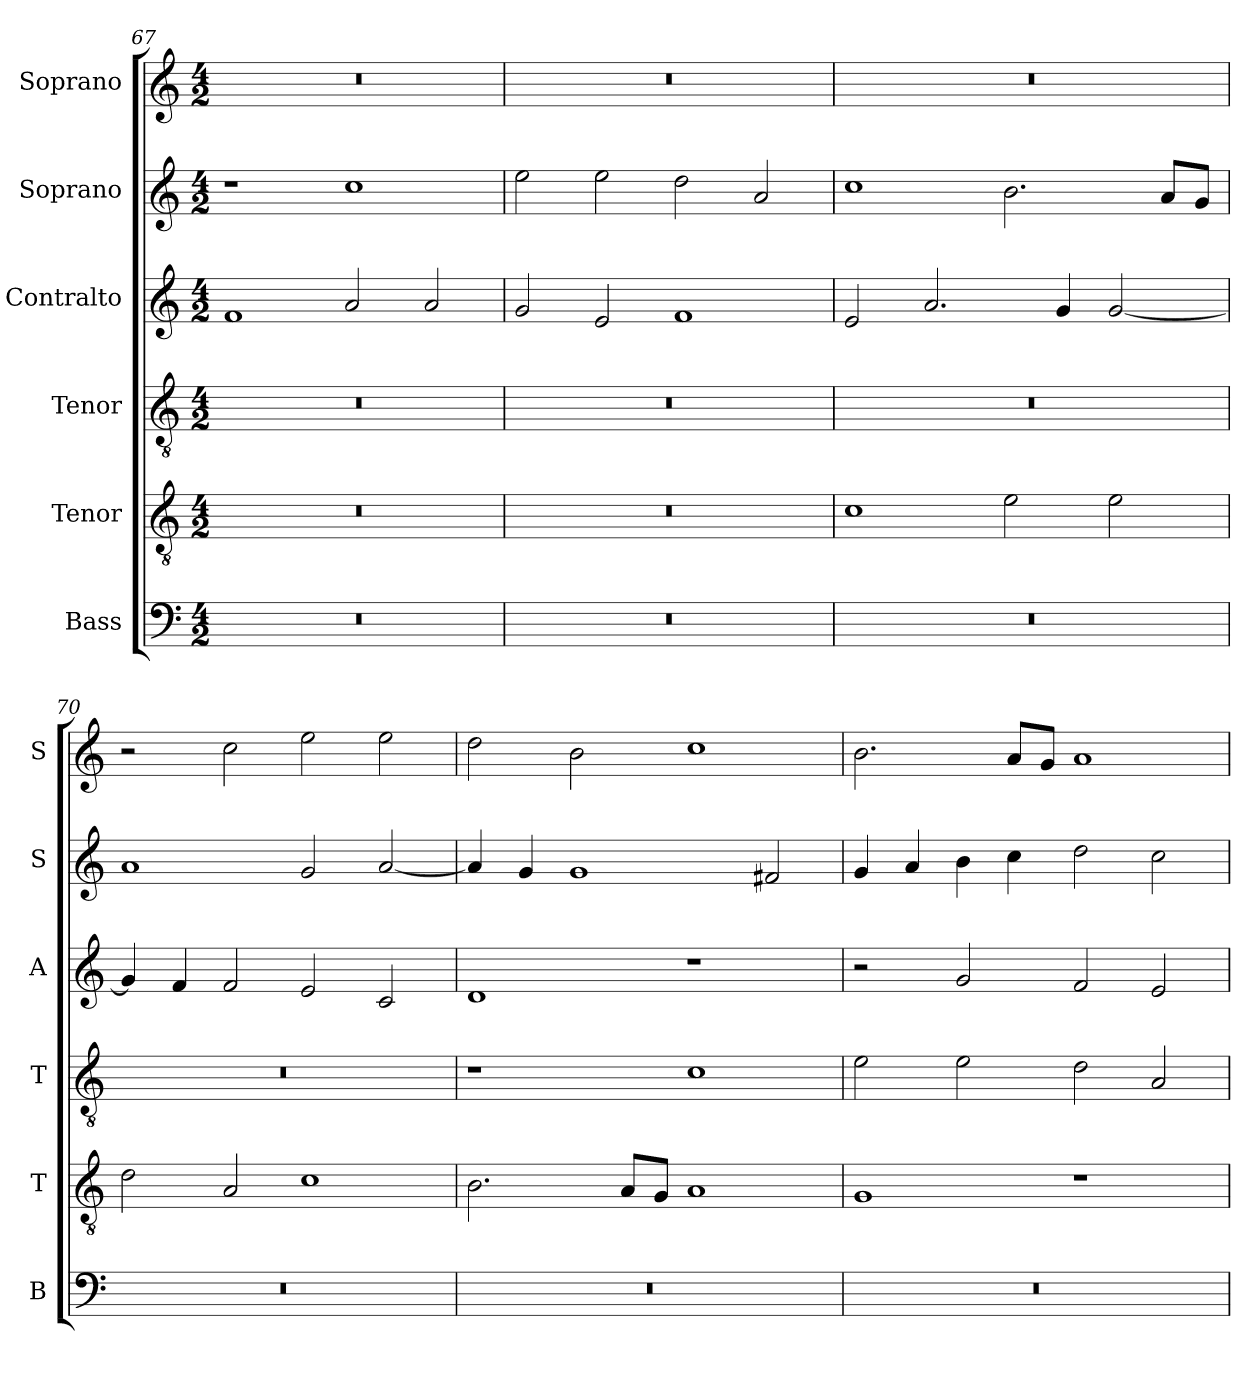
**kern	**kern	**kern	**kern	**kern	**kern
*part6	*part5	*part4	*part3	*part2	*part1
*staff6	*staff5	*staff4	*staff3	*staff2	*staff1
*I"Bass	*I"Tenor	*I"Tenor	*I"Contralto	*I"Soprano	*I"Soprano
*I'B	*I'T	*I'T	*I'A	*I'S	*I'S
*clefF4	*clefGv2	*clefGv2	*clefG2	*clefG2	*clefG2
*k[]	*k[]	*k[]	*k[]	*k[]	*k[]
*C:ion	*C:ion	*C:ion	*C:ion	*C:ion	*C:ion
*M4/2	*M4/2	*M4/2	*M4/2	*M4/2	*M4/2
=67	=67	=67	=67	=67	=67
0r	0r	0r	1f	1r	0r
.	.	.	2a	1cc	.
.	.	.	2a	.	.
=68	=68	=68	=68	=68	=68
0r	0r	0r	2g	2ee	0r
.	.	.	2e	2ee	.
.	.	.	1f	2dd	.
.	.	.	.	2a	.
=69	=69	=69	=69	=69	=69
0r	1c	0r	2e	1cc	0r
.	.	.	2.a	.	.
.	2e	.	.	2.b	.
.	.	.	4g	.	.
.	2e	.	[2g	.	.
.	.	.	.	8a/L	.
.	.	.	.	8g/J	.
=70	=70	=70	=70	=70	=70
0r	2d	0r	4g]	1a	2r
.	.	.	4f	.	.
.	2A	.	2f	.	2cc
.	1c	.	2e	2g	2ee
.	.	.	2c	[2a	2ee
=71	=71	=71	=71	=71	=71
0r	2.B	1r	1d	4a]	2dd
.	.	.	.	4g	.
.	.	.	.	1g	2b
.	8A/L	.	.	.	.
.	8G/J	.	.	.	.
.	1A	1c	1r	.	1cc
.	.	.	.	2f#X	.
=72	=72	=72	=72	=72	=72
0r	1G	2e	2r	4g	2.b
.	.	.	.	4a	.
.	.	2e	2g	4b	.
.	.	.	.	4cc	8a/L
.	.	.	.	.	8g/J
.	1r	2d	2f	2dd	1a
.	.	2A	2e	2cc	.
=	=	=	=	=	=
*-	*-	*-	*-	*-	*-
